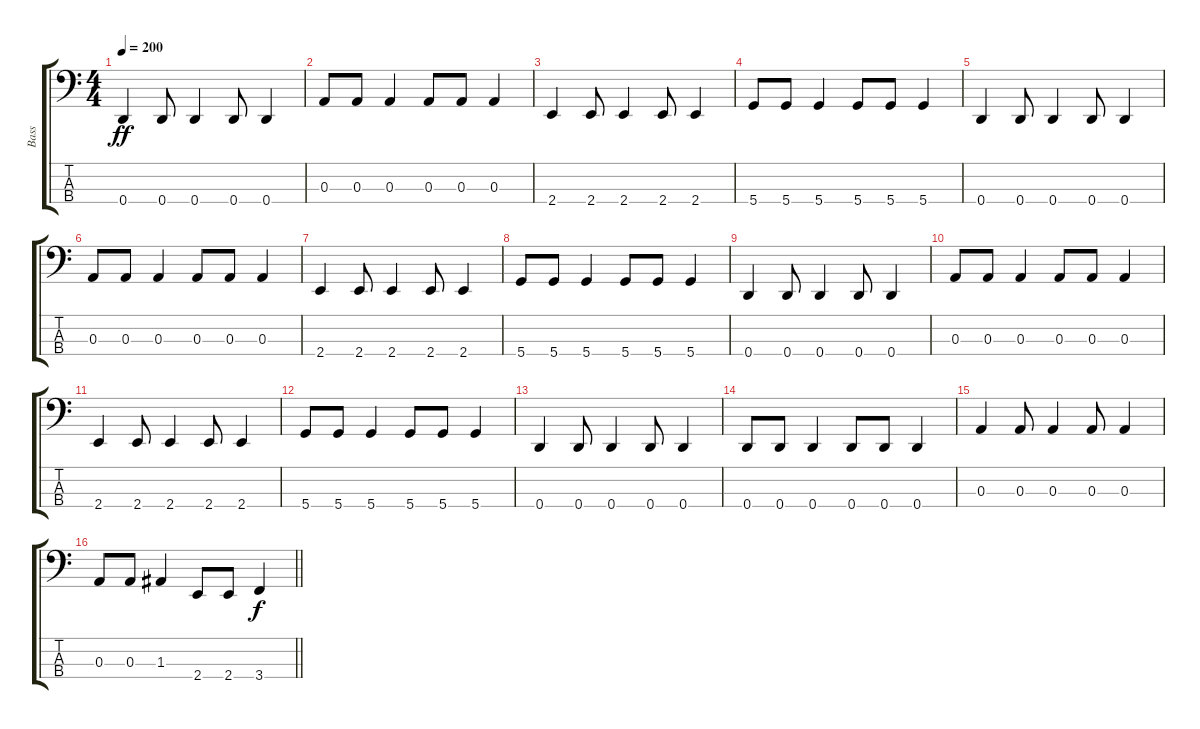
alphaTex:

\track ("Bass" "Bass") {instrument electricbassfinger}
\staff {score tabs}
\tuning (G2 D2 A1 D1) {hide}
\ts (4 4)
\tempo 200
\clef f4
\ks c
0.4.4{dy ff} 0.4.8 0.4.4 0.4.8 0.4.4 |
0.3.8 0.3.8 0.3.4 0.3.8 0.3.8 0.3.4 |
2.4.4 2.4.8 2.4.4 2.4.8 2.4.4 |
5.4.8 5.4.8 5.4.4 5.4.8 5.4.8 5.4.4 |
0.4.4 0.4.8 0.4.4 0.4.8 0.4.4 |
0.3.8 0.3.8 0.3.4 0.3.8 0.3.8 0.3.4 |
2.4.4 2.4.8 2.4.4 2.4.8 2.4.4 |
5.4.8 5.4.8 5.4.4 5.4.8 5.4.8 5.4.4 |
0.4.4 0.4.8 0.4.4 0.4.8 0.4.4 |
0.3.8 0.3.8 0.3.4 0.3.8 0.3.8 0.3.4 |
2.4.4 2.4.8 2.4.4 2.4.8 2.4.4 |
5.4.8 5.4.8 5.4.4 5.4.8 5.4.8 5.4.4 |
0.4.4 0.4.8 0.4.4 0.4.8 0.4.4 |
0.4.8 0.4.8 0.4.4 0.4.8 0.4.8 0.4.4 |
0.3.4 0.3.8 0.3.4 0.3.8 0.3.4 |
\barLineRight lightlight
0.3.8 0.3.8 1.3.4 2.4.8 2.4.8 3.4.4{dy f}
